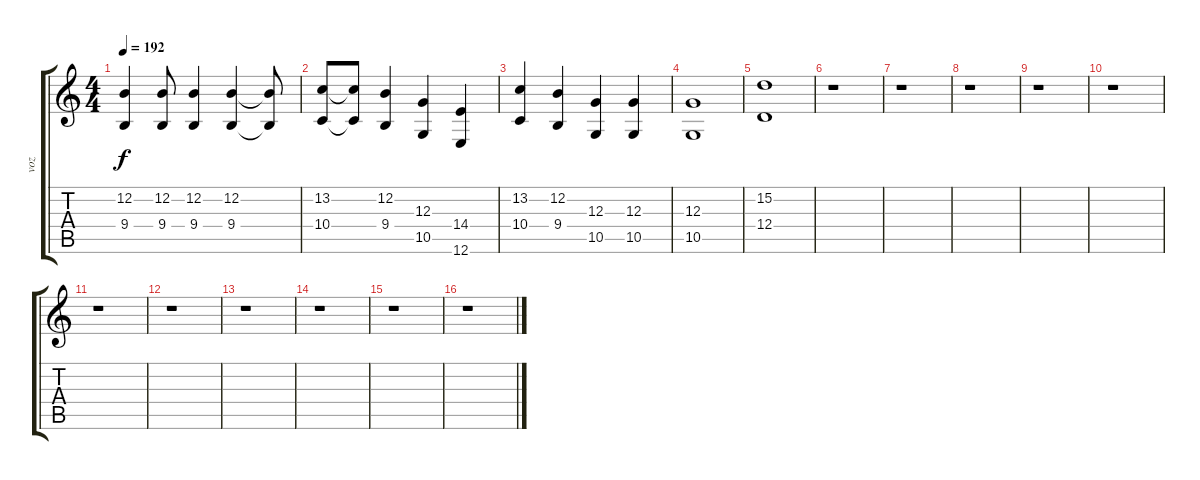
\track ("voz" "voz") {instrument harmonica}
\staff {score tabs}
\tuning (E4 B3 G3 D3 A2 E2) {hide}
\ts (4 4)
\tempo 192
\clef g2
\ks c
(12.2 9.4).4{dy f} (12.2 9.4).8 (12.2 9.4).4 (12.2 9.4).4 (12.2{t} 9.4{t}).8 |
(13.2 10.4).8 (13.2{t} 10.4{t}).8 (12.2 9.4).4 (12.3 10.5).4 (14.4 12.6).4 |
(13.2 10.4).4 (12.2 9.4).4 (12.3 10.5).4 (12.3 10.5).4 |
(12.3 10.5).1 |
(15.2 12.4).1 |
r.1 |
r.1 |
r.1 |
r.1 |
r.1 |
r.1 |
r.1 |
r.1 |
r.1 |
r.1 |
r.1
